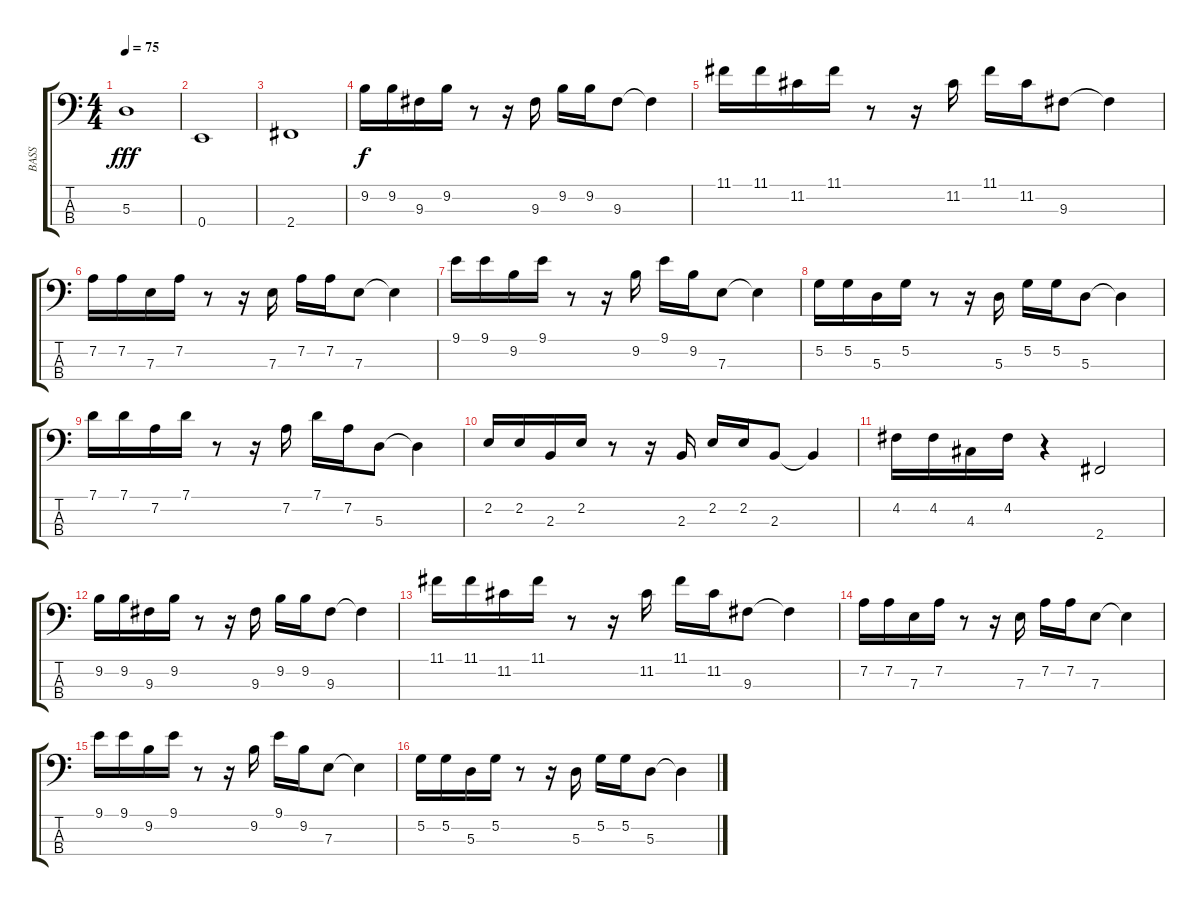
\track ("BASS" "BASS") {instrument fretlessbass}
\staff {score tabs}
\tuning (G2 D2 A1 E1) {hide}
\ts (4 4)
\tempo 75
\clef f4
\ks c
5.3.1{dy fff} |
0.4.1 |
2.4.1 |
9.2.16{dy f} 9.2.16 9.3.16 9.2.16 r.8 r.16 9.3.16 9.2.16 9.2.16 9.3.8 9.3{t}.4 |
11.1.16 11.1.16 11.2.16 11.1.16 r.8 r.16 11.2.16 11.1.16 11.2.16 9.3.8 9.3{t}.4 |
7.2.16 7.2.16 7.3.16 7.2.16 r.8 r.16 7.3.16 7.2.16 7.2.16 7.3.8 7.3{t}.4 |
9.1.16 9.1.16 9.2.16 9.1.16 r.8 r.16 9.2.16 9.1.16 9.2.16 7.3.8 7.3{t}.4 |
5.2.16 5.2.16 5.3.16 5.2.16 r.8 r.16 5.3.16 5.2.16 5.2.16 5.3.8 5.3{t}.4 |
7.1.16 7.1.16 7.2.16 7.1.16 r.8 r.16 7.2.16 7.1.16 7.2.16 5.3.8 5.3{t}.4 |
2.2.16 2.2.16 2.3.16 2.2.16 r.8 r.16 2.3.16 2.2.16 2.2.16 2.3.8 2.3{t}.4 |
4.2.16 4.2.16 4.3.16 4.2.16 r.4 2.4.2 |
9.2.16 9.2.16 9.3.16 9.2.16 r.8 r.16 9.3.16 9.2.16 9.2.16 9.3.8 9.3{t}.4 |
11.1.16 11.1.16 11.2.16 11.1.16 r.8 r.16 11.2.16 11.1.16 11.2.16 9.3.8 9.3{t}.4 |
7.2.16 7.2.16 7.3.16 7.2.16 r.8 r.16 7.3.16 7.2.16 7.2.16 7.3.8 7.3{t}.4 |
9.1.16 9.1.16 9.2.16 9.1.16 r.8 r.16 9.2.16 9.1.16 9.2.16 7.3.8 7.3{t}.4 |
5.2.16 5.2.16 5.3.16 5.2.16 r.8 r.16 5.3.16 5.2.16 5.2.16 5.3.8 5.3{t}.4
